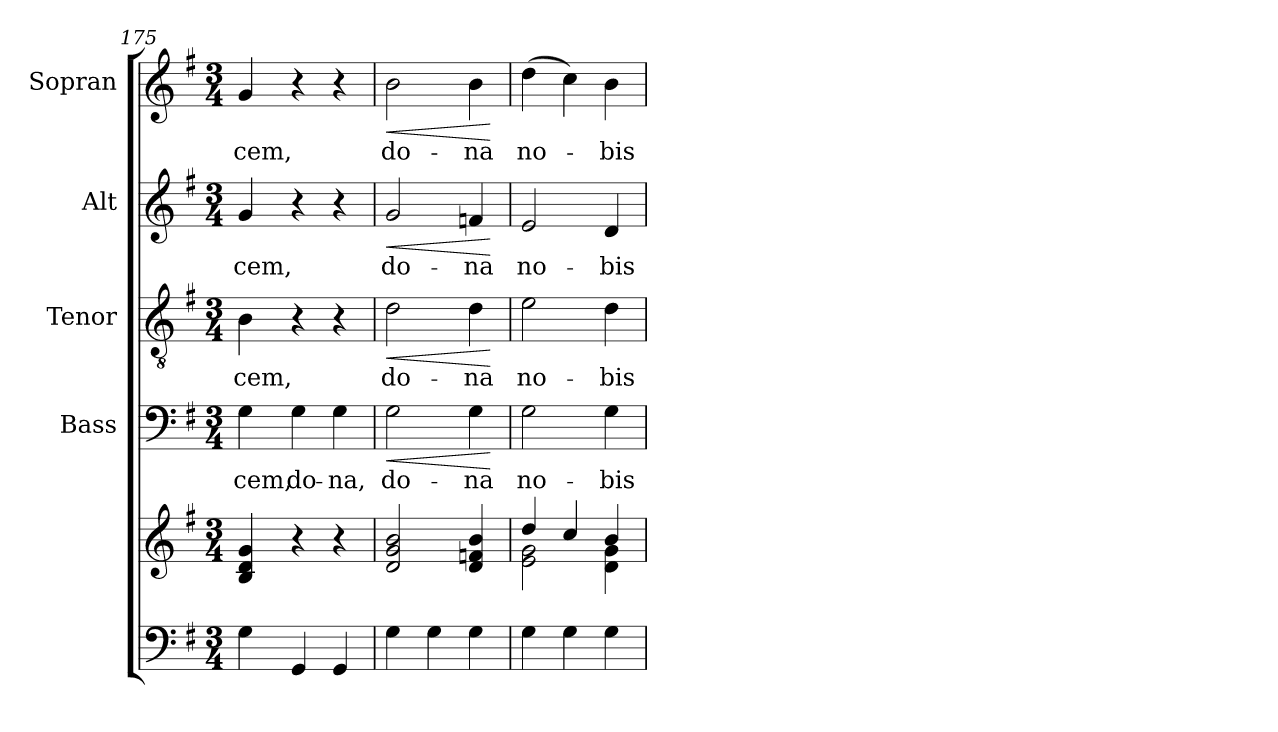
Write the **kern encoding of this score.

**kern	**kern	**kern	**text	**dynam	**kern	**text	**dynam	**kern	**text	**dynam	**kern	**text	**dynam
*part5	*part5	*part4	*part4	*part4	*part3	*part3	*part3	*part2	*part2	*part2	*part1	*part1	*part1
*staff6	*staff5	*staff4	*staff4	*staff4	*staff3	*staff3	*staff3	*staff2	*staff2	*staff2	*staff1	*staff1	*staff1
*	*	*I"Bass	*	*	*I"Tenor	*	*	*I"Alt	*	*	*I"Sopran	*	*
*	*	*I'B.	*	*	*I'T.	*	*	*I'A.	*	*	*I'S.	*	*
*clefF4	*clefG2	*clefF4	*	*	*clefGv2	*	*	*clefG2	*	*	*clefG2	*	*
*k[f#]	*k[f#]	*k[f#]	*	*	*k[f#]	*	*	*k[f#]	*	*	*k[f#]	*	*
*G:	*G:	*G:	*	*	*G:	*	*	*G:	*	*	*G:	*	*
*M3/4	*M3/4	*M3/4	*	*	*M3/4	*	*	*M3/4	*	*	*M3/4	*	*
=175	=175	=175	=175	=175	=175	=175	=175	=175	=175	=175	=175	=175	=175
!	!	!	!LO:LY:b	!	!	!LO:LY:b	!	!	!LO:LY:b	!	!	!LO:LY:b	!
4G\	4B/ 4d/ 4g/	4G\	-cem,	.	4B\	-cem,	.	4g/	-cem,	.	4g/	-cem,	.
!	!	!	!LO:LY:b	!	!	!	!	!	!	!	!	!	!
4GG/	4r	4G\	do-	.	4r	.	.	4r	.	.	4r	.	.
!	!	!	!LO:LY:b	!	!	!	!	!	!	!	!	!	!
4GG/	4r	4G\	-na,	.	4r	.	.	4r	.	.	4r	.	.
=176	=176	=176	=176	=176	=176	=176	=176	=176	=176	=176	=176	=176	=176
!	!	!	!LO:LY:b	!LO:HP:b	!	!LO:LY:b	!LO:HP:b	!	!LO:LY:b	!LO:HP:b	!	!LO:LY:b	!LO:HP:b
4G\	2d/ 2g/ 2b/	2G\	do-	<	2d\	do-	<	2g/	do-	<	2b\	do-	<
4G\	.	.	.	.	.	.	.	.	.	.	.	.	.
!	!	!	!LO:LY:b	!	!	!LO:LY:b	!	!	!LO:LY:b	!	!	!LO:LY:b	!
4G\	4d/ 4fn/ 4b/	4G\	-na	.	4d\	-na	.	4fn/	-na	.	4b\	-na	.
.	.	.	.	[	.	.	[	.	.	[	.	.	[
=177	=177	=177	=177	=177	=177	=177	=177	=177	=177	=177	=177	=177	=177
*	*^	*	*	*	*	*	*	*	*	*	*	*	*
!	!	!	!	!LO:LY:b	!	!	!LO:LY:b	!	!	!LO:LY:b	!	!	!LO:LY:b	!
4G\	4dd/	2e\ 2g\	2G\	no-	.	2e\	no-	.	2e/	no-	.	(>4dd\	no-	.
4G\	4cc/	.	.	.	.	.	.	.	.	.	.	4cc\)	.	.
!	!	!	!	!LO:LY:b	!	!	!LO:LY:b	!	!	!LO:LY:b	!	!	!LO:LY:b	!
4G\	4b/	4d\ 4g\	4G\	-bis	.	4d\	-bis	.	4d/	-bis	.	4b\	-bis	.
*	*v	*v	*	*	*	*	*	*	*	*	*	*	*	*
=	=	=	=	=	=	=	=	=	=	=	=	=	=
*-	*-	*-	*-	*-	*-	*-	*-	*-	*-	*-	*-	*-	*-
